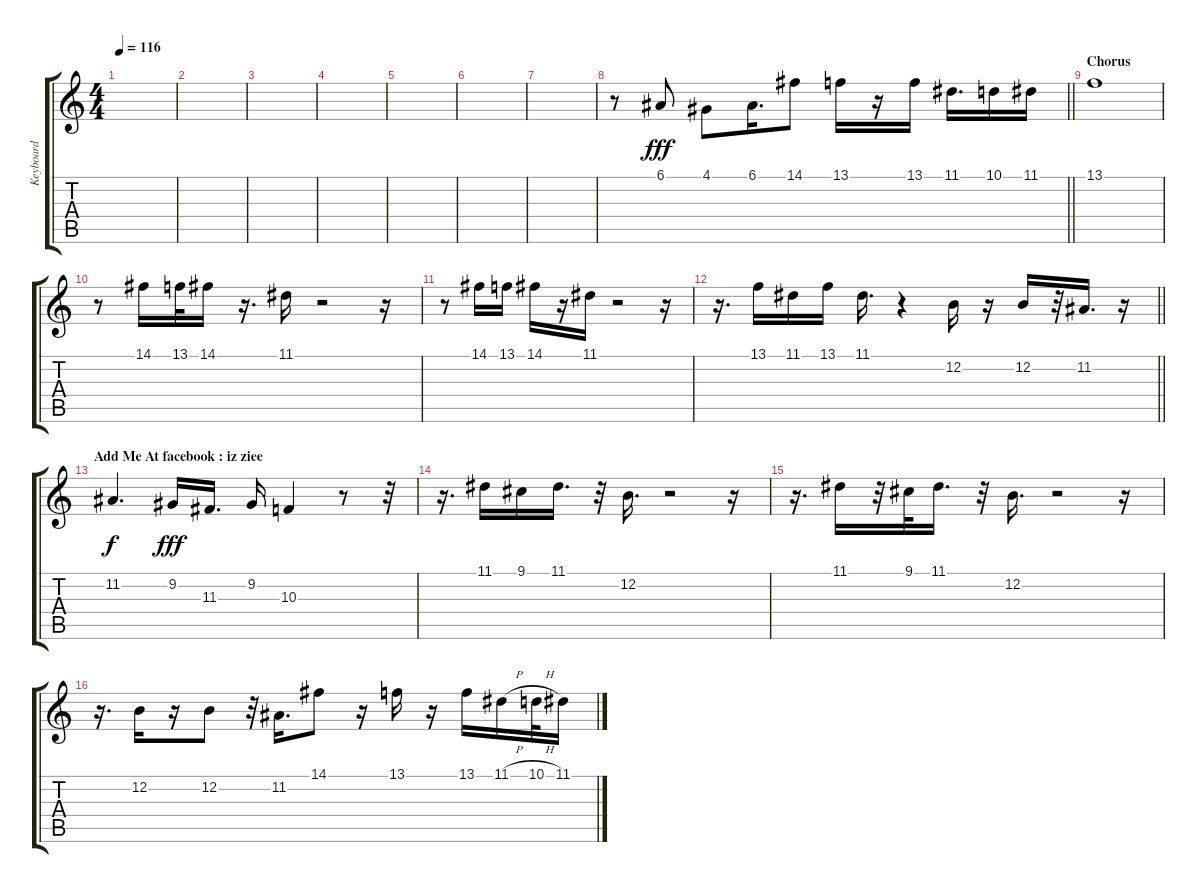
\track ("Keyboard" "Keyboard") {instrument stringensemble1}
\staff {score tabs}
\tuning (E4 B3 G3 D3 A2 E2) {hide}
\ts (4 4)
\tempo 116
\clef g2
\ks c
|
|
|
|
|
|
|
\barLineRight lightlight
r.8 6.1.8{dy fff} 4.1.8 6.1.16{d} 14.1.8 13.1.16 r.16 13.1.16 11.1.16{d} 10.1.16 11.1.16 |
\section ("" "Chorus")
13.1.1 |
r.8 14.1.16 13.1.32 14.1.16 r.16{d} 11.1.16 r.2 r.16 |
r.8 14.1.16 13.1.16 14.1.16 r.16 11.1.16 r.2 r.16 |
\barLineRight lightlight
r.16{d} 13.1.16 11.1.16 13.1.16 11.1.16{d} r.4 12.2.16 r.16 12.2.16 r.32 11.2.16{d} r.16 |
\section ("" "Add Me At facebook : iz ziee")
11.2.4{d dy f} 9.2.16{dy fff} 11.3.16{d} 9.2.16 10.3.4 r.8 r.32 |
r.16{d} 11.1.16 9.1.16 11.1.16{d} r.32 12.2.16{d} r.2 r.16 |
r.16{d} 11.1.16 r.32 9.1.32 11.1.16{d} r.32 12.2.16{d} r.2 r.16 |
r.16{d} 12.2.16 r.16 12.2.8 r.32 11.2.16{d} 14.1.8 r.16 13.1.16 r.16 13.1.16 11.1{h}.16 10.1{h}.32 11.1.16
